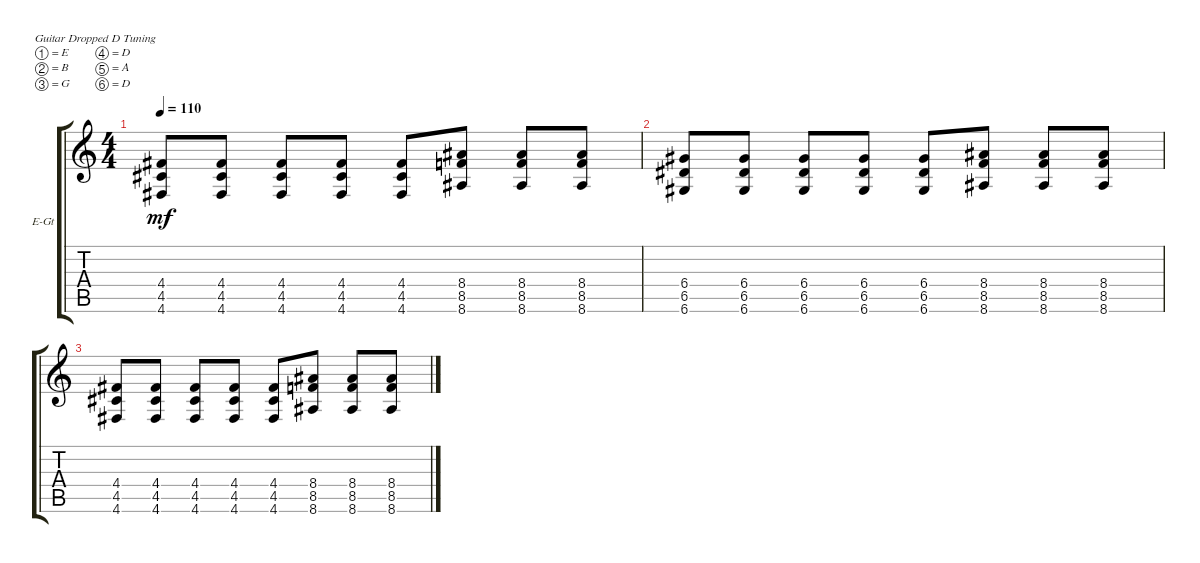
\defaultSystemsLayout 4
\bracketExtendMode groupsimilarinstruments
\firstSystemTrackNameOrientation horizontal
\otherSystemsTrackNameOrientation horizontal
\track ("Electric Guitar" "E-Gt") {instrument overdrivenguitar}
\staff {score tabs}
\tuning (E4 B3 G3 D3 A2 D2)
\ts (4 4)
\tempo 110
\clef g2
\ks c
(4.6 4.5 4.4).8{dy mf} (4.4 4.5 4.6).8 (4.4 4.5 4.6).8 (4.4 4.5 4.6).8 (4.4 4.5 4.6).8 (8.6 8.5 8.4).8 (8.4 8.5 8.6).8 (8.6 8.5 8.4).8 |
(6.4 6.5 6.6).8 (6.4 6.5 6.6).8 (6.4 6.5 6.6).8 (6.4 6.5 6.6).8 (6.4 6.5 6.6).8 (8.6 8.5 8.4).8 (8.4 8.5 8.6).8 (8.6 8.5 8.4).8 |
(4.6 4.5 4.4).8 (4.4 4.5 4.6).8 (4.4 4.5 4.6).8 (4.4 4.5 4.6).8 (4.4 4.5 4.6).8 (8.6 8.5 8.4).8 (8.4 8.5 8.6).8 (8.6 8.5 8.4).8
